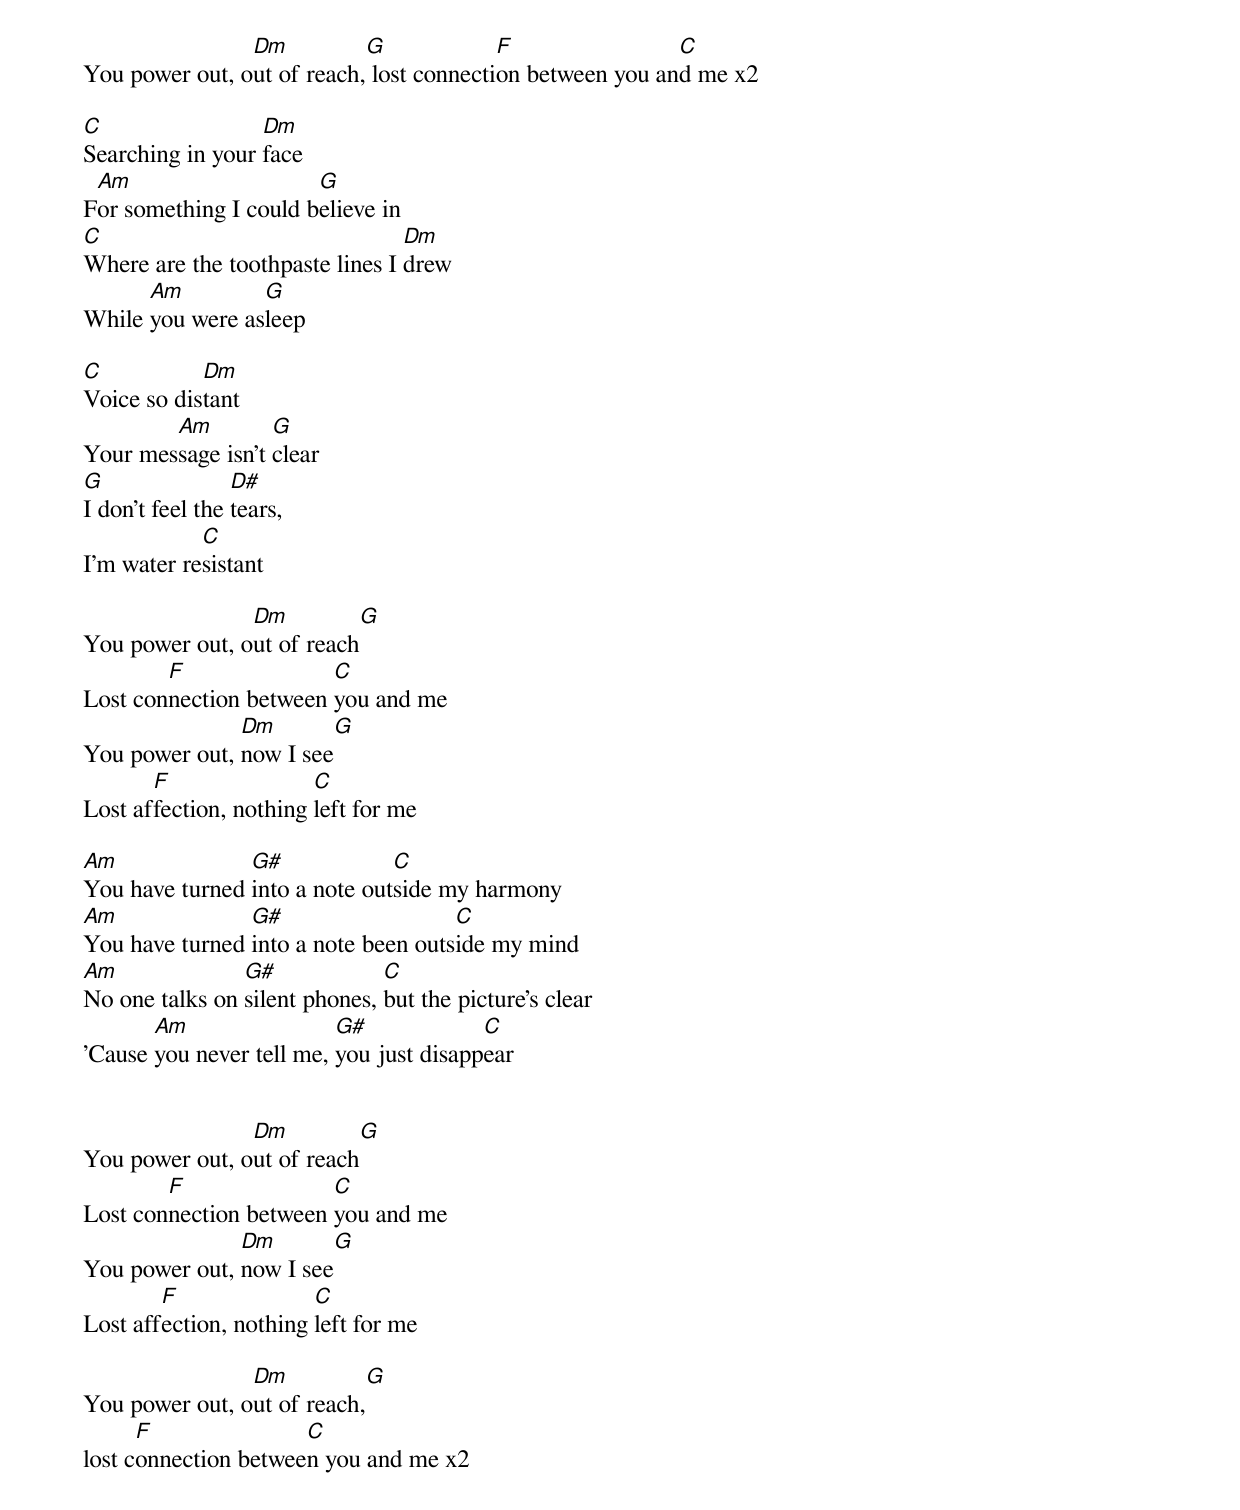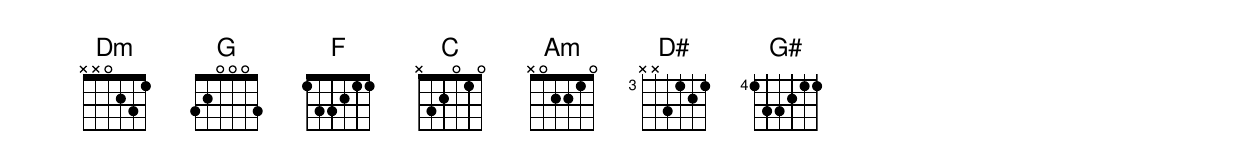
                Dm          G             F                C
You power out, out of reach, lost connection between you and me x2

C                 Dm
Searching in your face
 Am                    G
For something I could believe in
C                                Dm
Where are the toothpaste lines I drew
      Am         G
While you were asleep

C           Dm
Voice so distant
        Am         G
Your message isn't clear
G                D#
I don't feel the tears,
            C
I'm water resistant

                Dm             G
You power out, out of reach
        F               C
Lost connection between you and me
               Dm         G
You power out, now I see
       F                C
Lost affection, nothing left for me

Am              G#             C
You have turned into a note outside my harmony
Am              G#                   C
You have turned into a note been outside my mind
Am              G#             C
No one talks on silent phones, but the picture's clear
       Am                 G#             C
'Cause you never tell me, you just disappear


                Dm          G
You power out, out of reach
        F               C
Lost connection between you and me
               Dm         G
You power out, now I see
        F               C
Lost affection, nothing left for me

                Dm          G
You power out, out of reach,
      F               C
lost connection between you and me x2
